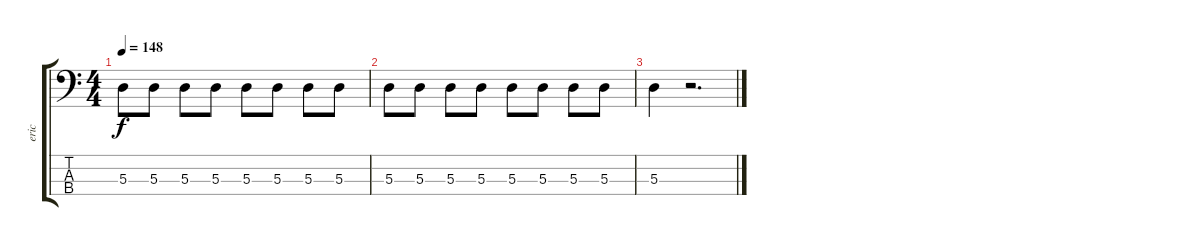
\track ("eric" "eric") {instrument electricbassfinger}
\staff {score tabs}
\tuning (G2 D2 A1 E1) {hide}
\ts (4 4)
\tempo 148
\clef f4
\ks c
5.3.8{dy f} 5.3.8 5.3.8 5.3.8 5.3.8 5.3.8 5.3.8 5.3.8 |
5.3.8 5.3.8 5.3.8 5.3.8 5.3.8 5.3.8 5.3.8 5.3.8 |
5.3.4 r.2{d}
